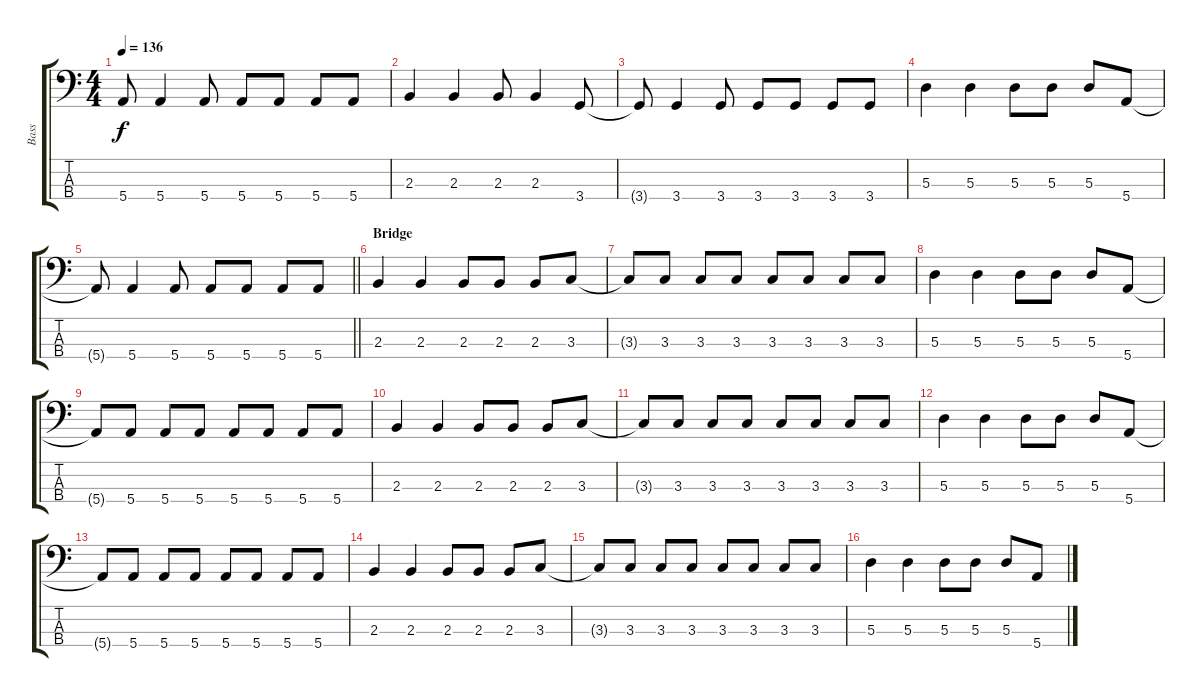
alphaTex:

\track ("Bass" "Bass") {instrument electricbassfinger}
\staff {score tabs}
\tuning (G2 D2 A1 E1) {hide}
\ts (4 4)
\tempo 136
\clef f4
\ks c
5.4{t}.8{dy f} 5.4.4 5.4.8 5.4.8 5.4.8 5.4.8 5.4.8 |
2.3.4 2.3.4 2.3.8 2.3.4 3.4.8 |
3.4{t}.8 3.4.4 3.4.8 3.4.8 3.4.8 3.4.8 3.4.8 |
5.3.4 5.3.4 5.3.8 5.3.8 5.3.8 5.4.8 |
\barLineRight lightlight
5.4{t}.8 5.4.4 5.4.8 5.4.8 5.4.8 5.4.8 5.4.8 |
\section ("" "Bridge")
2.3.4 2.3.4 2.3.8 2.3.8 2.3.8 3.3.8 |
3.3{t}.8 3.3.8 3.3.8 3.3.8 3.3.8 3.3.8 3.3.8 3.3.8 |
5.3.4 5.3.4 5.3.8 5.3.8 5.3.8 5.4.8 |
5.4{t}.8 5.4.8 5.4.8 5.4.8 5.4.8 5.4.8 5.4.8 5.4.8 |
2.3.4 2.3.4 2.3.8 2.3.8 2.3.8 3.3.8 |
3.3{t}.8 3.3.8 3.3.8 3.3.8 3.3.8 3.3.8 3.3.8 3.3.8 |
5.3.4 5.3.4 5.3.8 5.3.8 5.3.8 5.4.8 |
5.4{t}.8 5.4.8 5.4.8 5.4.8 5.4.8 5.4.8 5.4.8 5.4.8 |
2.3.4 2.3.4 2.3.8 2.3.8 2.3.8 3.3.8 |
3.3{t}.8 3.3.8 3.3.8 3.3.8 3.3.8 3.3.8 3.3.8 3.3.8 |
5.3.4 5.3.4 5.3.8 5.3.8 5.3.8 5.4.8
